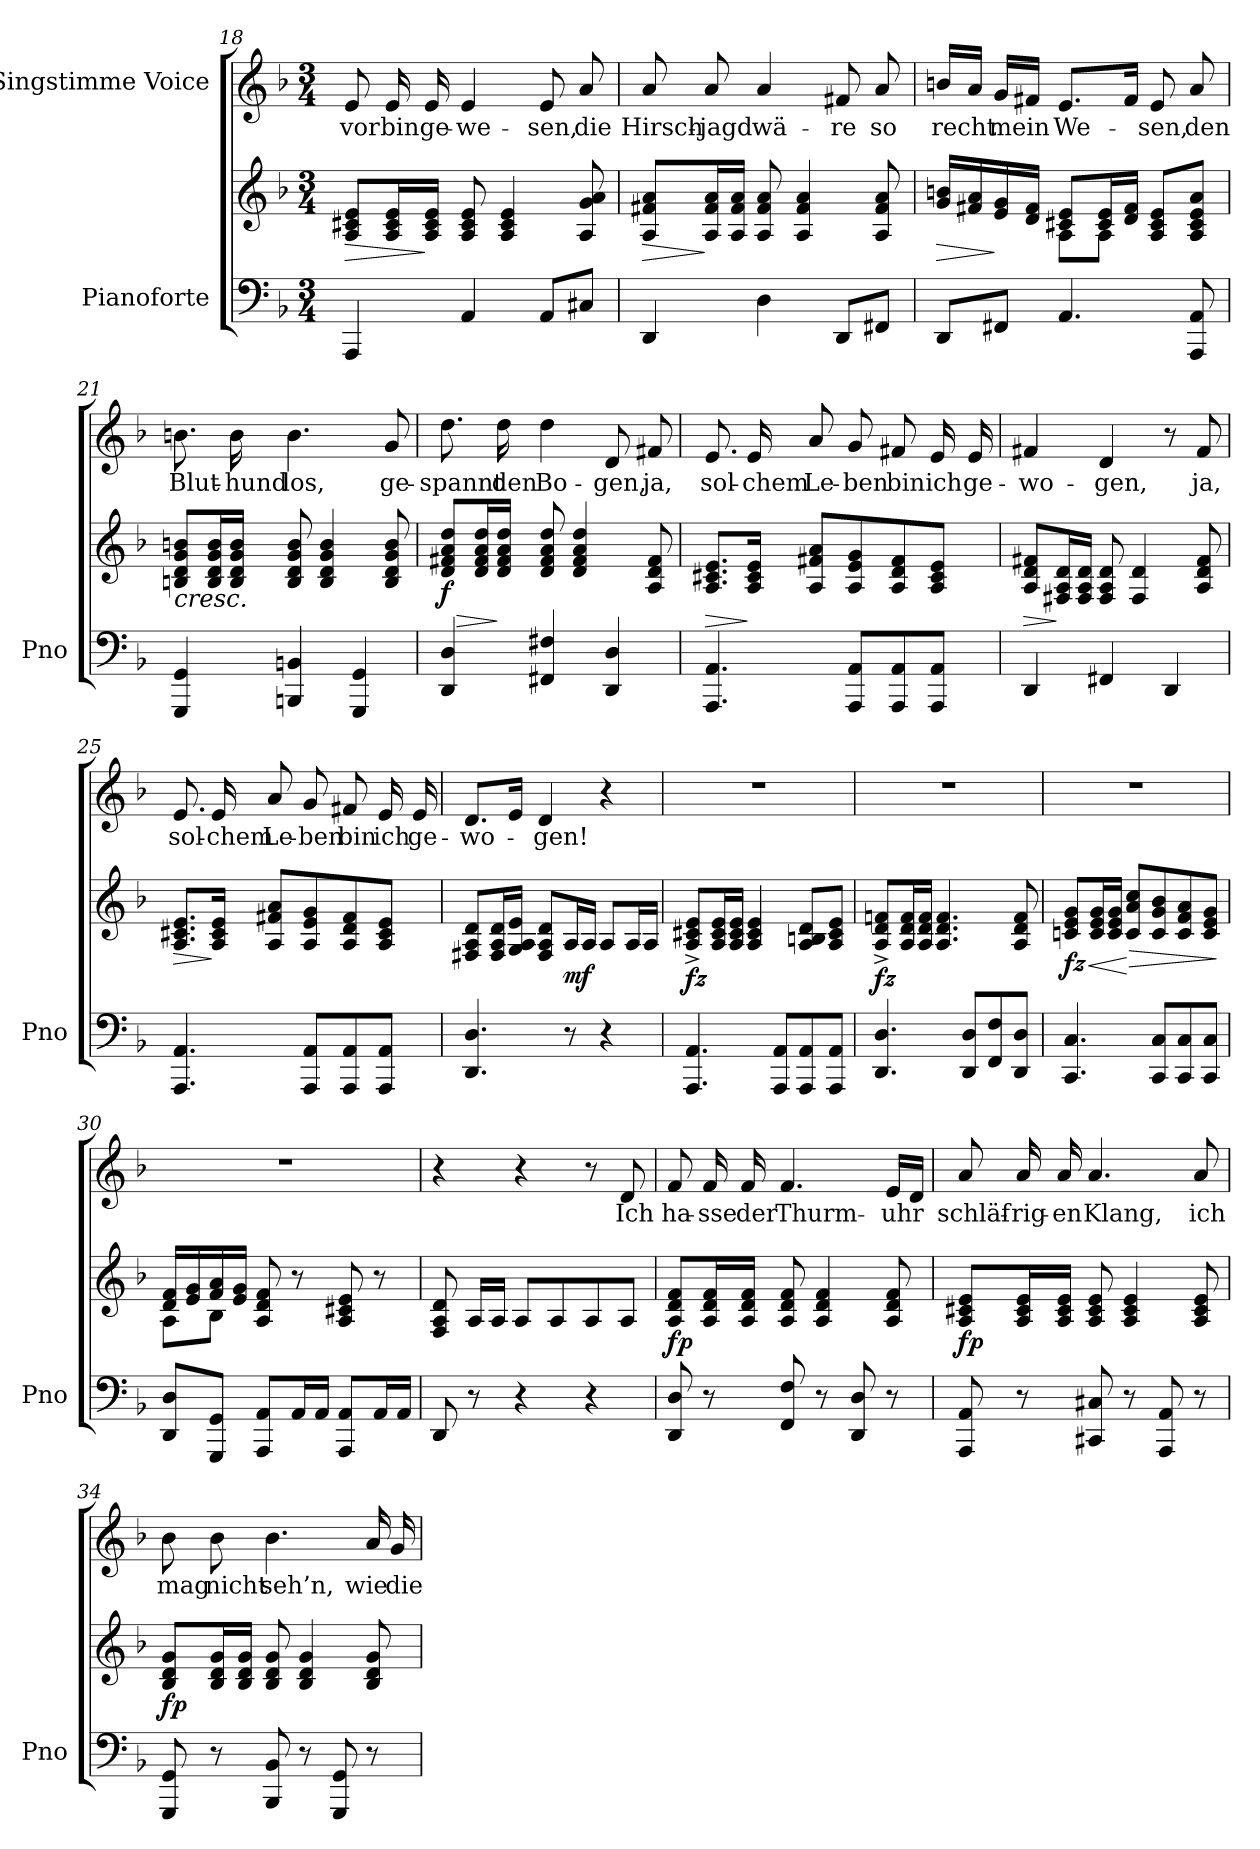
**kern	**kern	**dynam	**kern	**text
*part2	*part2	*part2	*part1	*part1
*staff3	*staff2	*staff2/3	*staff1	*staff1
*I"Pianoforte	*	*	*I"Singstimme Voice	*
*I'Pno	*	*	*	*
!!LO:PB:g=z
*clefF4	*clefG2	*	*clefG2	*
*k[b-]	*k[b-]	*	*k[b-]	*
*M3/4	*M3/4	*	*M3/4	*
=18	=18	=18	=18	=18
!	!	!LO:HP:b	!	!LO:LY:b
4AAA/	8A/ 8c#X/ 8e/L	>	8e/	-vor
!	!	!	!	!LO:LY:b
.	16A/ 16c#/ 16e/L	.	16e/	bin
!	!	!	!	!LO:LY:b
.	16A/ 16c#/ 16e/JJ	]	16e/	ge-
!	!	!	!	!LO:LY:b
4AA/	8A/ 8c#/ 8e/	.	4e/	-we-
.	4A/ 4c#/ 4e/	.	.	.
!	!	!	!	!LO:LY:b
8AA/L	.	.	8e/	-sen,
!	!	!	!	!LO:LY:b
8C#X/J	8A/ 8g/ 8a/	.	8a/	die
=19	=19	=19	=19	=19
!	!	!LO:HP:b	!	!LO:LY:b
4DD/	8A/ 8f#X/ 8a/L	>	8a/	Hirsch-
!	!	!	!	!LO:LY:b
.	16A/ 16f#/ 16a/L	]	8a/	-jagd
.	16A/ 16f#/ 16a/JJ	.	.	.
!	!	!	!	!LO:LY:b
4D\	8A/ 8f#/ 8a/	.	4a/	wä-
.	4A/ 4f#/ 4a/	.	.	.
!	!	!	!	!LO:LY:b
8DD/L	.	.	8f#X/	-re
!	!	!	!	!LO:LY:b
8FF#X/J	8A/ 8f#/ 8a/	.	8a/	so
=20	=20	=20	=20	=20
!	!	!LO:HP:b	!	!LO:LY:b
*	*^	*	*	*
8DD/L	16g/ 16bn/LL	4ryy	>	16bn/LL	recht
.	16f#X/ 16a/	.	.	16a/JJ	.
!	!	!	!	!	!LO:LY:b
8FF#X/J	16e/ 16g/	.	]	16g/LL	mein
.	16d/ 16f#/JJ	.	.	16f#X/JJ	.
!	!	!	!	!	!LO:LY:b
4.AA/	8c#X/ 8e/L	8A\L	.	8.e/L	We-
.	16c#/ 16e/L	8A\J	.	.	.
.	16d/ 16f#/JJ	.	.	16f#/Jk	.
!	!	!	!	!	!LO:LY:b
.	8A/ 8c#/ 8e/L	4ryy	.	8e/	-sen,
!	!	!	!	!	!LO:LY:b
8AAA/ 8AA/	8A/ 8c#/ 8e/ 8a/J	.	.	8a/	den
*	*v	*v	*	*	*
=21	=21	=21	=21	=21
!	!LO:TX:b:i:t=cresc.	!	!	!
!	!	!	!	!LO:LY:b
4GGG/ 4GG/	8Bn/ 8d/ 8g/ 8bn/L	.	8.bn\	Blut-
.	16B/ 16d/ 16g/ 16b/L	.	.	.
!	!	!	!	!LO:LY:b
.	16B/ 16d/ 16g/ 16b/JJ	.	16b\	-hund
!	!	!	!	!LO:LY:b
4BBBn/ 4BBn/	8B/ 8d/ 8g/ 8b/	.	4.b\	los,
.	4B/ 4d/ 4g/ 4b/	.	.	.
4GGG/ 4GG/	.	.	.	.
!	!	!	!	!LO:LY:b
.	8B/ 8d/ 8g/ 8b/	.	8g/	ge-
!!LO:LB:g=z
=22	=22	=22	=22	=22
!	!	!LO:HP:b	!	!LO:LY:b
!	!	!LO:DY:n=1:b	!	!
4DD/ 4D/	8d/ 8f#X/ 8a/ 8dd/L	> f	8.dd\	-spannt
.	16d/ 16f#/ 16a/ 16dd/L	.	.	.
!	!	!	!	!LO:LY:b
.	16d/ 16f#/ 16a/ 16dd/JJ	]	16dd\	den
!	!	!	!	!LO:LY:b
4FF#X/ 4F#X/	8d/ 8f#/ 8a/ 8dd/	.	4dd\	Bo-
.	4d/ 4f#/ 4a/ 4dd/	.	.	.
!	!	!	!	!LO:LY:b
4DD/ 4D/	.	.	8d/	-gen,
!	!	!	!	!LO:LY:b
.	8A/ 8d/ 8f#/	.	8f#X/	ja,
=23	=23	=23	=23	=23
!	!	!LO:HP:b	!	!LO:LY:b
4.AAA/ 4.AA/	8.A/ 8.c#X/ 8.e/L	>	8.e/	sol-
!	!	!	!	!LO:LY:b
.	16A/ 16c#/ 16e/Jk	]	16e/	-chem
!	!	!	!	!LO:LY:b
.	8A/ 8f#X/ 8a/L	.	8a/	Le-
!	!	!	!	!LO:LY:b
8AAA/ 8AA/L	8A/ 8e/ 8g/	.	8g/	-ben
!	!	!	!	!LO:LY:b
8AAA/ 8AA/	8A/ 8d/ 8f#/	.	8f#X/	bin
!	!	!	!	!LO:LY:b
8AAA/ 8AA/J	8A/ 8c#/ 8e/J	.	16e/	ich
!	!	!	!	!LO:LY:b
.	.	.	16e/	ge-
=24	=24	=24	=24	=24
!	!	!LO:HP:b	!	!LO:LY:b
4DD/	8A/ 8d/ 8f#X/L	>	4f#X/	-wo-
.	16F#X/ 16A/ 16d/L	]	.	.
.	16F#/ 16A/ 16d/JJ	.	.	.
!	!	!	!	!LO:LY:b
4FF#X/	8F#/ 8A/ 8d/	.	4d/	-gen,
.	4F#/ 4d/	.	.	.
4DD/	.	.	8r	.
!	!	!	!	!LO:LY:b
.	8A/ 8d/ 8f#/	.	8f#/	ja,
=25	=25	=25	=25	=25
!	!	!LO:HP:b	!	!LO:LY:b
4.AAA/ 4.AA/	8.A/ 8.c#X/ 8.e/L	>	8.e/	sol-
!	!	!	!	!LO:LY:b
.	16A/ 16c#/ 16e/Jk	]	16e/	-chem
!	!	!	!	!LO:LY:b
.	8A/ 8f#X/ 8a/L	.	8a/	Le-
!	!	!	!	!LO:LY:b
8AAA/ 8AA/L	8A/ 8e/ 8g/	.	8g/	-ben
!	!	!	!	!LO:LY:b
8AAA/ 8AA/	8A/ 8d/ 8f#/	.	8f#X/	bin
!	!	!	!	!LO:LY:b
8AAA/ 8AA/J	8A/ 8c#/ 8e/J	.	16e/	ich
!	!	!	!	!LO:LY:b
.	.	.	16e/	ge-
!!LO:LB:g=z
=26	=26	=26	=26	=26
!	!	!	!	!LO:LY:b
4.DD/ 4.D/	8F#X/ 8A/ 8d/L	.	8.d/L	-wo-
.	16F#/ 16A/ 16d/L	.	.	.
.	16G/ 16A/ 16e/JJ	.	16e/Jk	.
!	!	!	!	!LO:LY:b
.	8F#/ 8A/ 8d/L	.	4d/	-gen!
!	!	!LO:DY:b	!	!
8r	16A/L	mf	.	.
.	16A/JJ	.	.	.
4r	8A/L	.	4r	.
.	16A/L	.	.	.
.	16A/JJ	.	.	.
=27	=27	=27	=27	=27
!	!	!LO:DY:b	!	!
4.AAA/ 4.AA/	8A/^ 8c#X/^ 8e/^L	fz	2.r	.
.	16A/ 16c#/ 16e/L	.	.	.
.	16A/ 16c#/ 16e/JJ	.	.	.
.	4A/ 4c#/ 4e/	.	.	.
8AAA/ 8AA/L	.	.	.	.
8AAA/ 8AA/	8A/ 8Bn/ 8d/L	.	.	.
8AAA/ 8AA/J	8A/ 8c#/ 8e/J	.	.	.
=28	=28	=28	=28	=28
!	!	!LO:DY:b	!	!
4.DD/ 4.D/	8A/^ 8d/^ 8fn/^L	fz	2.r	.
.	16A/ 16d/ 16f/L	.	.	.
.	16A/ 16d/ 16f/JJ	.	.	.
.	4.A/ 4.d/ 4.f/	.	.	.
8DD/ 8D/L	.	.	.	.
8FF/ 8F/	.	.	.	.
8DD/ 8D/J	8A/ 8d/ 8f/	.	.	.
=29	=29	=29	=29	=29
!	!	!LO:HP:b	!	!
!	!	!LO:DY:n=1:b	!	!
4.CC/ 4.C/	8cn/ 8e/ 8g/L	< fz	2.r	.
.	16c/ 16e/ 16g/L	.	.	.
.	16c/ 16e/ 16g/JJ	.	.	.
!	!	!LO:HP:n=1:b	!	!
.	8c/ 8a/ 8cc/L	[ >	.	.
8CC/ 8C/L	8c/ 8g/ 8b-/	.	.	.
8CC/ 8C/	8c/ 8f/ 8a/	.	.	.
8CC/ 8C/J	8c/ 8e/ 8g/J	.	.	.
.	.	]	.	.
=30	=30	=30	=30	=30
*	*^	*	*	*
8DD/ 8D/L	16d/ 16f/LL	8A\L	.	2.r	.
.	16e/ 16g/	.	.	.	.
8GGG/ 8GG/J	16f/ 16a/	8B-\J	.	.	.
.	16e/ 16g/JJ	.	.	.	.
8AAA/ 8AA/L	8A/ 8d/ 8f/	2ryy	.	.	.
16AA/L	8r	.	.	.	.
16AA/JJ	.	.	.	.	.
8AAA/ 8AA/L	8A/ 8c#X/ 8e/	.	.	.	.
16AA/L	8r	.	.	.	.
16AA/JJ	.	.	.	.	.
*	*v	*v	*	*	*
!!LO:LB:g=z
=31	=31	=31	=31	=31
8DD/	8F/ 8A/ 8d/	.	4r	.
8r	16A/LL	.	.	.
.	16A/JJ	.	.	.
4r	8A/L	.	4r	.
.	8A/	.	.	.
4r	8A/	.	8r	.
!	!	!	!	!LO:LY:b
.	8A/J	.	8d/	Ich
=32	=32	=32	=32	=32
!	!	!LO:DY:b	!	!LO:LY:b
8DD/ 8D/	8A/ 8d/ 8f/L	fp	8f/	ha-
!	!	!	!	!LO:LY:b
8r	16A/ 16d/ 16f/L	.	16f/	-sse
!	!	!	!	!LO:LY:b
.	16A/ 16d/ 16f/JJ	.	16f/	der
!	!	!	!	!LO:LY:b
8FF/ 8F/	8A/ 8d/ 8f/	.	4.f/	Thurm-
8r	4A/ 4d/ 4f/	.	.	.
8DD/ 8D/	.	.	.	.
!	!	!	!	!LO:LY:b
8r	8A/ 8d/ 8f/	.	16e/LL	-uhr
.	.	.	16d/JJ	.
=33	=33	=33	=33	=33
!	!	!LO:DY:b	!	!LO:LY:b
8AAA/ 8AA/	8A/ 8c#X/ 8e/L	fp	8a/	schläf-
!	!	!	!	!LO:LY:b
8r	16A/ 16c#/ 16e/L	.	16a/	-rig-
!	!	!	!	!LO:LY:b
.	16A/ 16c#/ 16e/JJ	.	16a/	-en
!	!	!	!	!LO:LY:b
8CC#X/ 8C#X/	8A/ 8c#/ 8e/	.	4.a/	Klang,
8r	4A/ 4c#/ 4e/	.	.	.
8AAA/ 8AA/	.	.	.	.
!	!	!	!	!LO:LY:b
8r	8A/ 8c#/ 8e/	.	8a/	ich
=34	=34	=34	=34	=34
!	!	!LO:DY:b	!	!LO:LY:b
8GGG/ 8GG/	8B-/ 8d/ 8g/L	fp	8b-\	mag
!	!	!	!	!LO:LY:b
8r	16B-/ 16d/ 16g/L	.	8b-\	nicht
.	16B-/ 16d/ 16g/JJ	.	.	.
!	!	!	!	!LO:LY:b
8BBB-/ 8BB-/	8B-/ 8d/ 8g/	.	4.b-\	seh’n,
8r	4B-/ 4d/ 4g/	.	.	.
8GGG/ 8GG/	.	.	.	.
!	!	!	!	!LO:LY:b
8r	8B-/ 8d/ 8g/	.	16a/	wie
!	!	!	!	!LO:LY:b
.	.	.	16g/	die
=	=	=	=	=
*-	*-	*-	*-	*-
